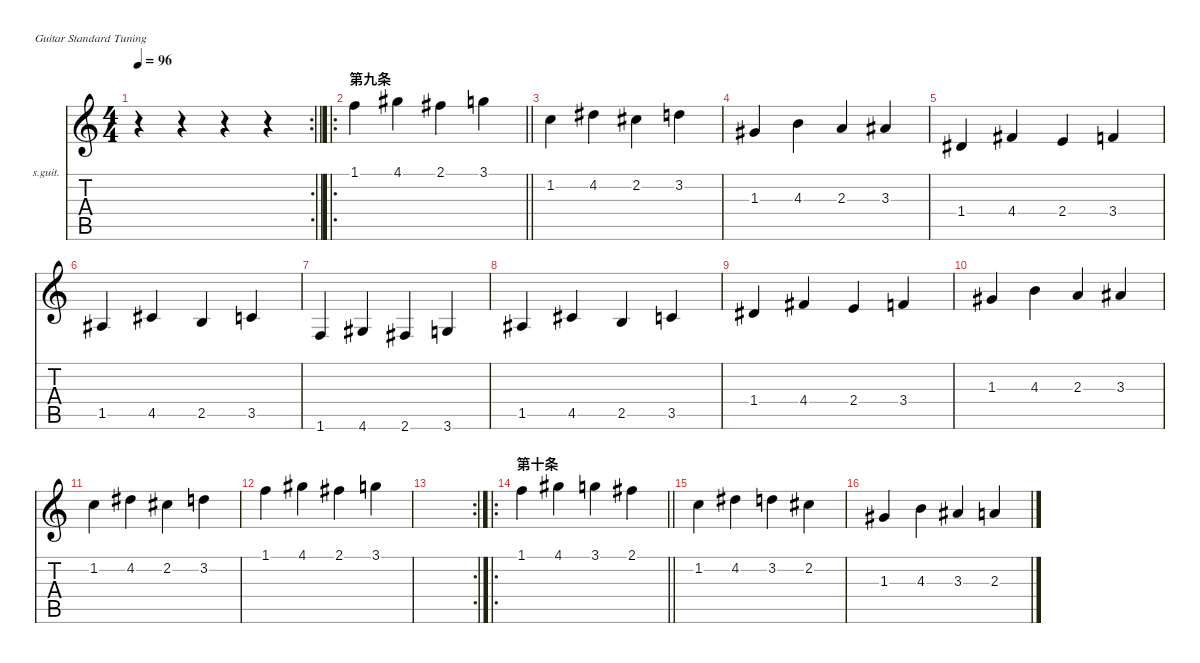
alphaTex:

\defaultSystemsLayout 4
\hideDynamics
\bracketExtendMode nobrackets
\firstSystemTrackNameOrientation horizontal
\otherSystemsTrackNameOrientation horizontal
\track ("开指练习" "s.guit.") {mute instrument acousticguitarsteel}
\staff {score tabs}
\tuning (E4 B3 G3 D3 A2 E2)
\rc 2
\ts (4 4)
\tempo 96
\clef g2
\barLineRight lightlight
\ks c
r.4{dy f} r.4 r.4 r.4 |
\ro
\section ("" "第九条")
\barLineRight lightlight
1.1.4 4.1{acc #}.4 2.1{acc #}.4 3.1.4 |
1.2.4 4.2{acc #}.4 2.2{acc #}.4 3.2.4 |
1.3{acc #}.4 4.3.4 2.3.4 3.3{acc #}.4 |
1.4{acc #}.4 4.4{acc #}.4 2.4.4 3.4.4 |
1.5{acc #}.4 4.5{acc #}.4 2.5.4 3.5.4 |
1.6.4 4.6{acc #}.4 2.6{acc #}.4 3.6.4 |
1.5{acc #}.4 4.5{acc #}.4 2.5.4 3.5.4 |
1.4{acc #}.4 4.4{acc #}.4 2.4.4 3.4.4 |
1.3{acc #}.4 4.3.4 2.3.4 3.3{acc #}.4 |
1.2.4 4.2{acc #}.4 2.2{acc #}.4 3.2.4 |
1.1.4 4.1{acc #}.4 2.1{acc #}.4 3.1.4 |
\rc 2
|
\ro
\section ("" "第十条")
\barLineRight lightlight
1.1.4 4.1{acc #}.4 3.1.4 2.1{acc #}.4 |
1.2.4 4.2{acc #}.4 3.2.4 2.2{acc #}.4 |
1.3{acc #}.4 4.3.4 3.3{acc #}.4 2.3.4
